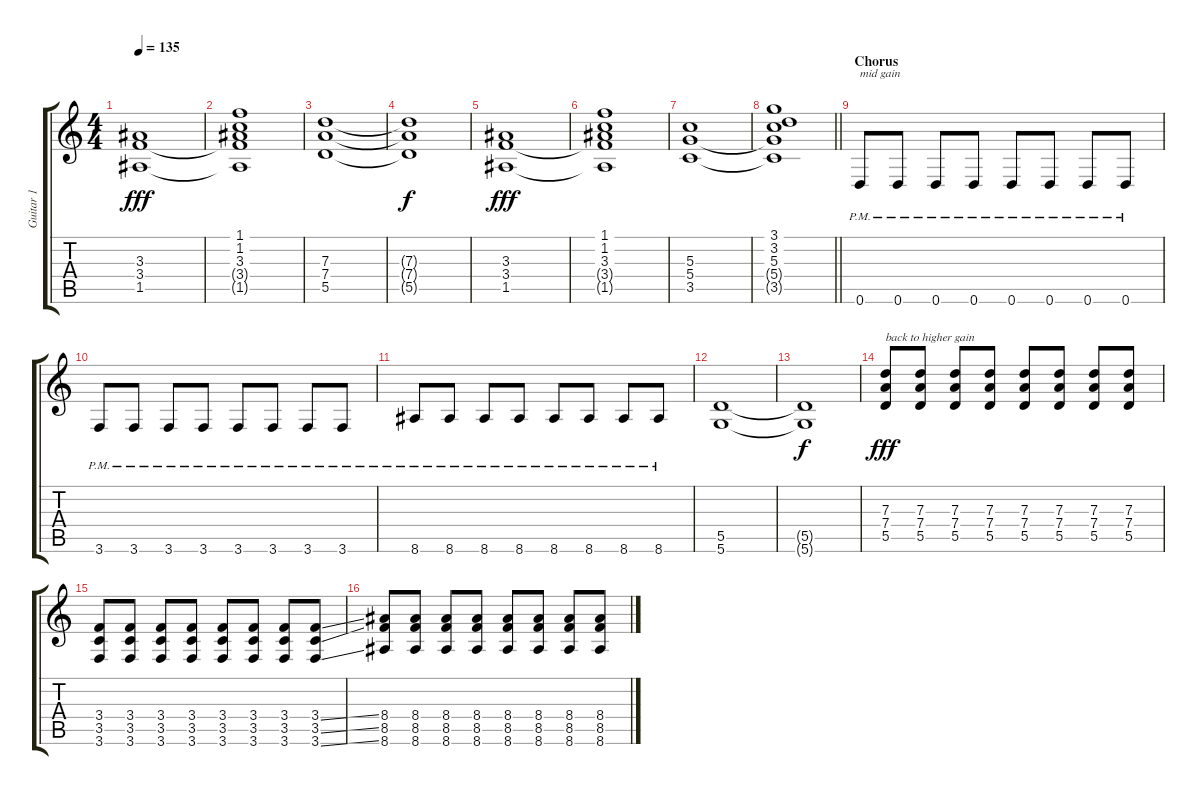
\track ("Guitar 1" "Guitar 1") {instrument overdrivenguitar}
\staff {score tabs}
\tuning (E4 B3 G3 D3 A2 D2) {hide}
\ts (4 4)
\tempo 135
\clef g2
\ks c
(3.3 3.4 1.5).1{dy fff} |
(1.1 1.2 3.3 3.4{t} 1.5{t}).1 |
(7.3 7.4 5.5).1 |
(7.3{t} 7.4{t} 5.5{t}).1{dy f} |
(3.3 3.4 1.5).1{dy fff} |
(1.1 1.2 3.3 3.4{t} 1.5{t}).1 |
(5.3 5.4 3.5).1 |
\barLineRight lightlight
(3.1 3.2 5.3 5.4{t} 3.5{t}).1 |
\section ("" "Chorus")
0.6{pm}.8{txt "mid gain" volume 10} 0.6{pm}.8 0.6{pm}.8 0.6{pm}.8 0.6{pm}.8 0.6{pm}.8 0.6{pm}.8 0.6{pm}.8 |
3.6{pm}.8 3.6{pm}.8 3.6{pm}.8 3.6{pm}.8 3.6{pm}.8 3.6{pm}.8 3.6{pm}.8 3.6{pm}.8 |
8.6{pm}.8 8.6{pm}.8 8.6{pm}.8 8.6{pm}.8 8.6{pm}.8 8.6{pm}.8 8.6{pm}.8 8.6{pm}.8 |
(5.5 5.6).1 |
(5.5{t} 5.6{t}).1{dy f} |
(7.3 7.4 5.5).8{txt "back to higher gain" dy fff volume 11} (7.3 7.4 5.5).8 (7.3 7.4 5.5).8 (7.3 7.4 5.5).8 (7.3 7.4 5.5).8 (7.3 7.4 5.5).8 (7.3 7.4 5.5).8 (7.3 7.4 5.5).8 |
(3.4 3.5 3.6).8 (3.4 3.5 3.6).8 (3.4 3.5 3.6).8 (3.4 3.5 3.6).8 (3.4 3.5 3.6).8 (3.4 3.5 3.6).8 (3.4 3.5 3.6).8 (3.4{ss} 3.5{ss} 3.6{ss}).8 |
(8.4 8.5 8.6).8 (8.4 8.5 8.6).8 (8.4 8.5 8.6).8 (8.4 8.5 8.6).8 (8.4 8.5 8.6).8 (8.4 8.5 8.6).8 (8.4 8.5 8.6).8 (8.4{ss} 8.5{ss} 8.6{ss}).8
